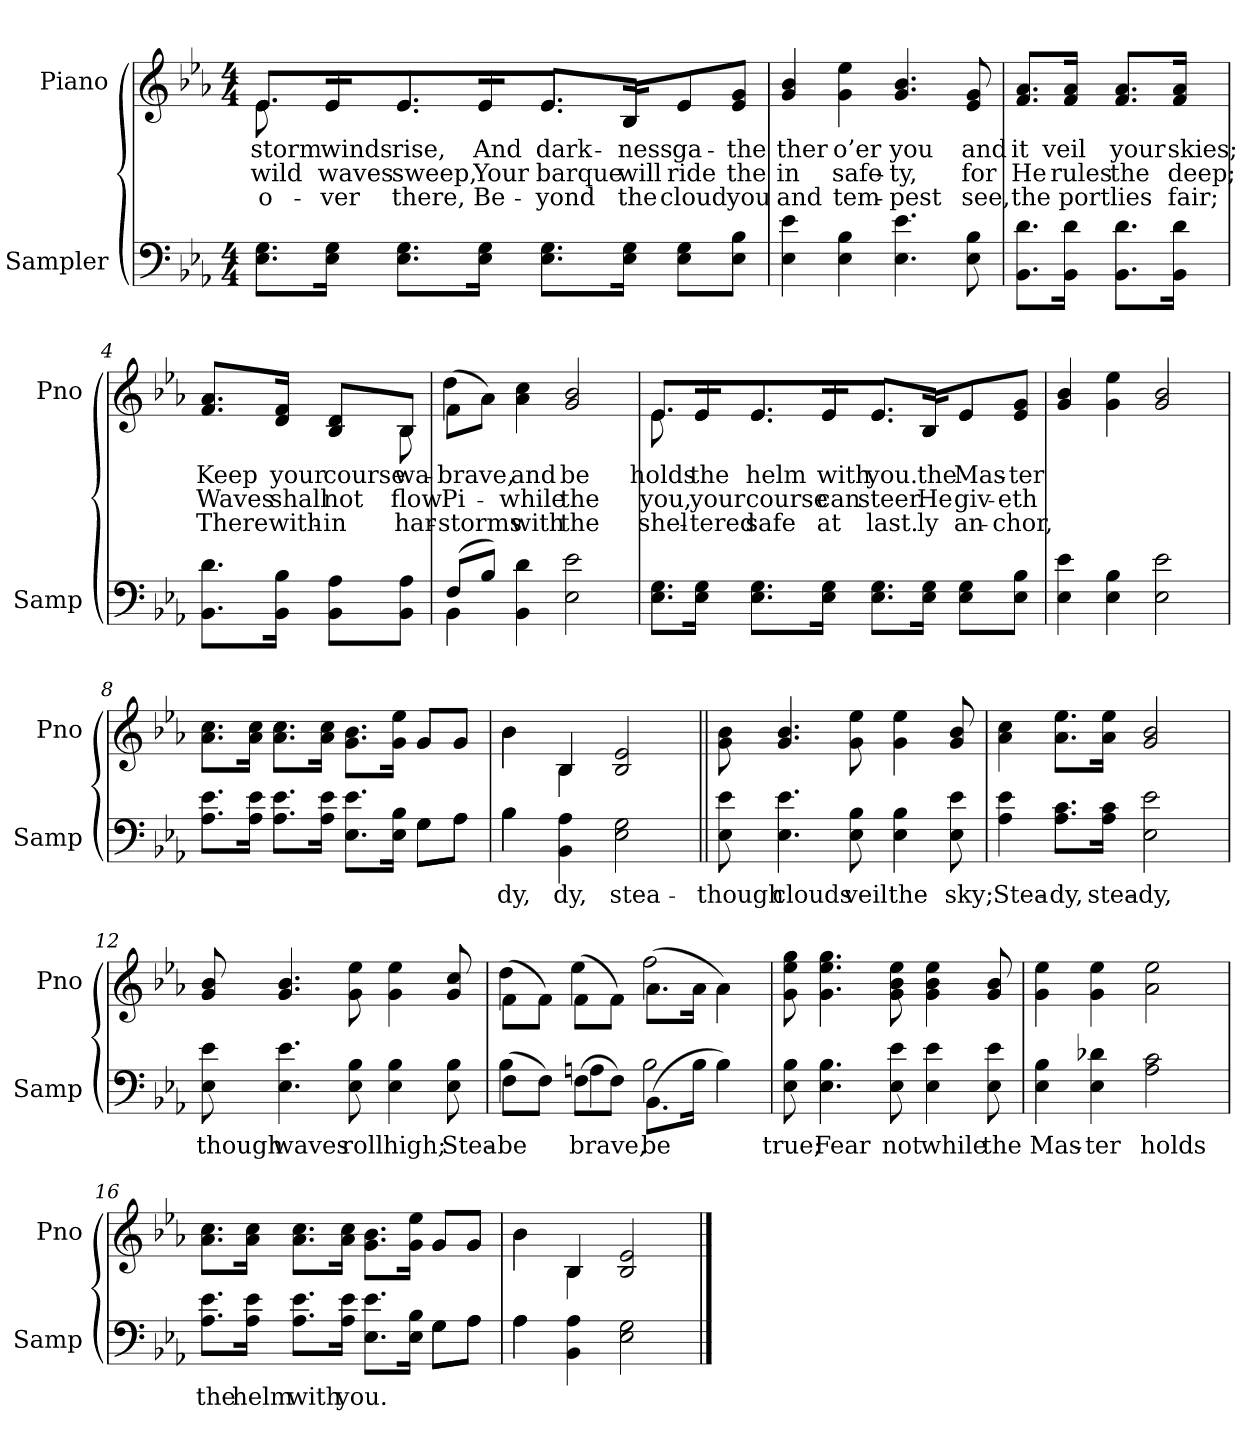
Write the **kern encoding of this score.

**kern	**text	**kern	**text	**text	**text
*part2	*part2	*part1	*part1	*part1	*part1
*staff2	*staff2	*staff1	*staff1	*staff1	*staff1
*I"Sampler	*	*I"Piano	*	*	*
*I'Samp	*	*I'Pno	*	*	*
*clefF4	*	*clefG2	*	*	*
*k[b-e-a-]	*	*k[b-e-a-]	*	*	*
*E-:	*	*E-:	*	*	*
*M4/4	*	*M4/4	*	*	*
=1	=1	=1	=1	=1	=1
*	*	*^	*	*	*
8.E-\ 8.G\L	.	8.e-/L	8.e-	storm	wild	o-
16E-\ 16G\Jk	.	16e-/Jk	16e-/KL	winds	waves	-ver
8.E-\ 8.G\L	.	8.e-/L	8.e-/J	rise,	sweep,	there,
16E-\ 16G\Jk	.	16e-/Jk	16e-/KL	And	Your	Be-
8.E-\ 8.G\L	.	8.e-/L	8.e-/J	dark-	barque	-yond
16E-\ 16G\Jk	.	16B-/Jk	16B-/KL	-ness	will	the
8E-\ 8G\L	.	8e-/L	8e-/J	ga-	ride	cloud
8E-\ 8B-\J	.	8e-/ 8g/J	8ryy	the	the	you
*	*	*v	*v	*	*	*
=2	=2	=2	=2	=2	=2
4E- 4e-	.	4g 4b-	-ther	in	and
4E- 4B-	.	4g 4ee-	o’er	safe-	tem-
4.E- 4.e-	.	4.g 4.b-	you	-ty,	-pest
8E- 8B-	.	8e- 8g	and	for	see,
=3	=3	=3	=3	=3	=3
8.BB-\ 8.d\L	.	8.f/ 8.a-/L	it	He	the
16BB-\ 16d\Jk	.	16f/ 16a-/Jk	veil	rules	port
8.BB-\ 8.d\L	.	8.f/ 8.a-/L	your	the	lies
16BB-\ 16d\Jk	.	16f/ 16a-/Jk	skies;	deep;	fair;
=4	=4	=4	=4	=4	=4
*	*	*^	*	*	*
8.BB-\ 8.d\L	.	8.f/ 8.a-/L	4.ryy	Keep	Waves	There
16BB-\ 16B-\Jk	.	16d/ 16f/Jk	.	your	shall	with-
8BB-\ 8A-\L	.	8B-/ 8d/L	.	course	not	-in
8BB-\ 8A-\J	.	8B-/J	8B-	-wa-	-flow	har-
=5	=5	=5	=5	=5	=5	=5
*^	*	*	*	*	*	*
(8F/L	4BB-	.	(8f\L	4dd	brave,	Pi-	storms
8B-/J)	.	.	8a-\J)	.	.	.	.
4BB- 4d	2.ryy	.	4a- 4cc	2.ryy	and	while	with
2E- 2e-	.	.	2g 2b-	.	be	the	the
*v	*v	*	*	*	*	*	*
=6	=6	=6	=6	=6	=6	=6
8.E-\ 8.G\L	.	8.e-/L	8.e-	holds	you,	shel-
16E-\ 16G\Jk	.	16e-/Jk	16e-/KL	the	your	-tered
8.E-\ 8.G\L	.	8.e-/L	8.e-/J	helm	course	safe
16E-\ 16G\Jk	.	16e-/Jk	16e-/KL	with	can	at
8.E-\ 8.G\L	.	8.e-/L	8.e-/J	you.	steer.	last.
16E-\ 16G\Jk	.	16B-/Jk	16B-/KL	the	He	-ly
8E-\ 8G\L	.	8e-/L	8e-/J	Mas-	giv-	an-
8E-\ 8B-\J	.	8e-/ 8g/J	8ryy	-ter	-eth	-chor,
*	*	*v	*v	*	*	*
=7	=7	=7	=7	=7	=7
4E- 4e-	.	4g 4b-	.	.	.
4E- 4B-	.	4g 4ee-	.	.	.
2E- 2e-	.	2g 2b-	.	.	.
=8	=8	=8	=8	=8	=8
*^	*	*^	*	*	*
8.A-\ 8.e-\L	2.ryy	.	8.a-\ 8.cc\L	2.ryy	.	.	.
16A-\ 16e-\Jk	.	.	16a-\ 16cc\Jk	.	.	.	.
8.A-\ 8.e-\L	.	.	8.a-\ 8.cc\L	.	.	.	.
16A-\ 16e-\Jk	.	.	16a-\ 16cc\Jk	.	.	.	.
8.E-\ 8.e-\L	.	.	8.g\ 8.b-\L	.	.	.	.
16E-\ 16B-\Jk	.	.	16g\ 16ee-\Jk	.	.	.	.
8G\L	8G\L	.	8g/L	8g/L	.	.	.
8A-\J	8A-\J	.	8g/J	8g/J	.	.	.
=9	=9	=9	=9	=9	=9	=9	=9
4B-\	4B-	-dy,	4b-\	4b-	.	.	.
4BB- 4A-	2.ryy	-dy,	4B-/	4B-	.	.	.
2E- 2G	.	stea-	2B- 2e-	2ryy	.	.	.
*v	*v	*	*	*	*	*	*
=10||	=10||	=10||	=10||	=10||	=10||	=10||
!	!	!LO:TX:t=Refrain	!	!	!	!
*	*	*v	*v	*	*	*
8E- 8e-	though	8g\ 8b-\	.	.	.
4.E- 4.e-	clouds	4.g 4.b-	.	.	.
8E- 8B-	veil	8g 8ee-	.	.	.
4E- 4B-	the	4g 4ee-	.	.	.
8E- 8e-	sky;	8g 8b-	.	.	.
=11	=11	=11	=11	=11	=11
4A- 4e-	Stea-	4a- 4cc	.	.	.
8.A-\ 8.c\L	-dy,	8.a-\ 8.ee-\L	.	.	.
16A-\ 16c\Jk	stea-	16a-\ 16ee-\Jk	.	.	.
2E- 2e-	-dy,	2g 2b-	.	.	.
=12	=12	=12	=12	=12	=12
8E- 8e-	though	8g 8b-	.	.	.
4.E- 4.e-	waves	4.g 4.b-	.	.	.
8E- 8B-	roll	8g 8ee-	.	.	.
4E- 4B-	high;	4g 4ee-	.	.	.
8E- 8B-	Stea-	8g 8cc	.	.	.
=13	=13	=13	=13	=13	=13
*^	*	*^	*	*	*
(8F\L	4B-	be	(8f\L	4dd	.	.	.
8F\J)	.	.	8f\J)	.	.	.	.
(8F\L	4An	brave,	(8f\L	4ee-	.	.	.
8F\J)	.	.	8f\J)	.	.	.	.
(8.BB-\L	2B-	be	(8.a-\L	2ff	.	.	.
16B-\Jk	.	.	16a-\Jk	.	.	.	.
4B-\)	.	.	4a-\)	.	.	.	.
*v	*v	*	*	*	*	*	*
*	*	*v	*v	*	*	*
=14	=14	=14	=14	=14	=14
8E- 8B-	true;	8g 8ee- 8gg	.	.	.
4.E- 4.B-	Fear	4.g 4.ee- 4.gg	.	.	.
8E- 8e-	not	8g 8b- 8ee-	.	.	.
4E- 4e-	while	4g 4b- 4ee-	.	.	.
8E- 8e-	the	8g 8b-	.	.	.
=15	=15	=15	=15	=15	=15
4E- 4B-	Mas-	4g 4ee-	.	.	.
4E- 4d-X	-ter	4g 4ee-	.	.	.
2A- 2c	holds	2a- 2ee-	.	.	.
=16	=16	=16	=16	=16	=16
*^	*	*^	*	*	*
8.A-\ 8.e-\L	2.ryy	the	8.a-\ 8.cc\L	2.ryy	.	.	.
16A-\ 16e-\Jk	.	helm	16a-\ 16cc\Jk	.	.	.	.
8.A-\ 8.e-\L	.	with	8.a-\ 8.cc\L	.	.	.	.
16A-\ 16e-\Jk	.	you.	16a-\ 16cc\Jk	.	.	.	.
8.E-\ 8.e-\L	.	.	8.g\ 8.b-\L	.	.	.	.
16E-\ 16B-\Jk	.	.	16g\ 16ee-\Jk	.	.	.	.
8G\L	8G\L	.	8g/L	8g/L	.	.	.
8A-\J	8A-\J	.	8g/J	8g/J	.	.	.
=17	=17	=17	=17	=17	=17	=17	=17
4A-\	4A-	.	4b-\	4b-	.	.	.
4BB- 4A-	2.ryy	.	4B-/	4B-	.	.	.
2E- 2G	.	.	2B- 2e-	2ryy	.	.	.
*v	*v	*	*	*	*	*	*
*	*	*v	*v	*	*	*
==	==	==	==	==	==
*-	*-	*-	*-	*-	*-
